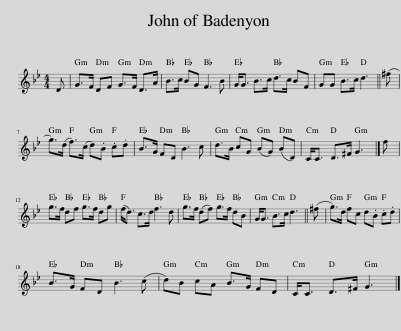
X:1
L:1/8
M:4/4
I:linebreak $
K:Gmin
V:1 treble
V:1
 D | G>F DF G>F D>A | B>c BG F3 B | G<G B>c d>c BF | GG B>c d3 || %5
 (^f |$ g>)(d f>)(c d).B .c.d | B>G FD B3 c | d>B cG (BG) (BD) | C<C D>^F G3 |] %10
 f |$ g>f df g>f dg | (f<d) c>d f3 d | g>f (df) g>f dB | G<G B>c d3 || %15
 (^f | g>)d fc d.B .c.d |$ B>G FD B3 (c | d)B cA B>G FD | C<C D>^F G3 |] %20
